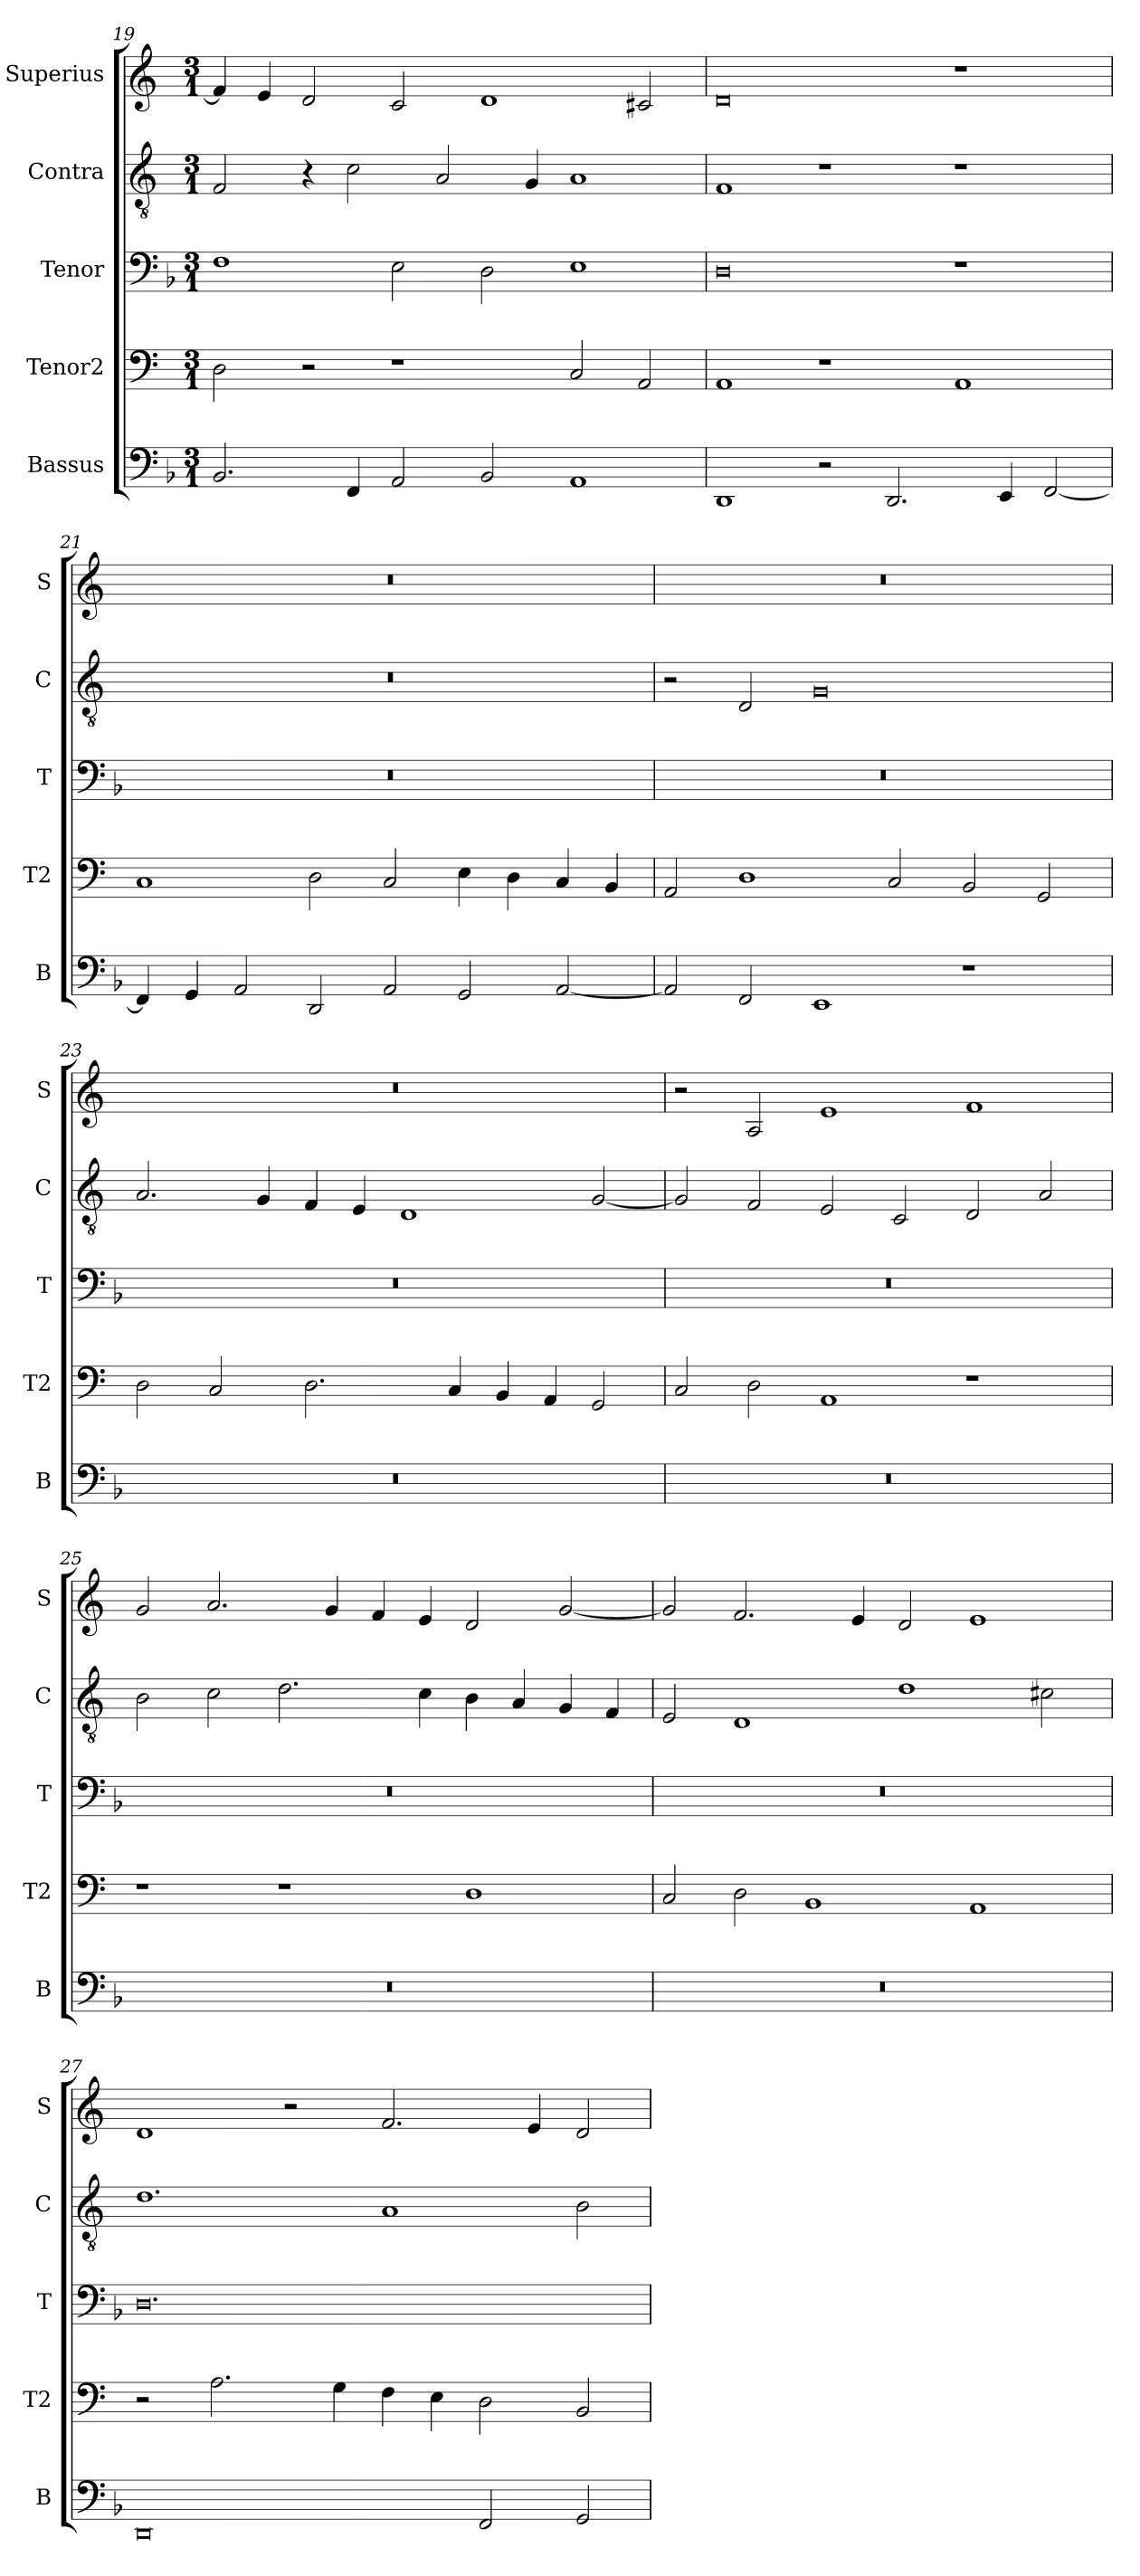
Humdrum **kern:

**kern	**kern	**kern	**kern	**kern
*part5	*part4	*part3	*part2	*part1
*staff5	*staff4	*staff3	*staff2	*staff1
*I"Bassus	*I"Tenor2	*I"Tenor	*I"Contra	*I"Superius
*I'B	*I'T2	*I'T	*I'C	*I'S
*clefF4	*clefF4	*clefF4	*clefGv2	*clefG2
*k[b-]	*k[]	*k[b-]	*k[]	*k[]
*M3/1	*M3/1	*M3/1	*M3/1	*M3/1
=19	=19	=19	=19	=19
2.BB-/	2D\	1F\	2F/	4f/]
.	.	.	.	4e/
.	2r	.	4r	2d/
4FF/	.	.	2c\	.
2AA/	1r	2E\	.	2c/
.	.	.	2A/	.
2BB-/	.	2D\	.	1d
.	.	.	4G/	.
1AA	2C/	1E\	1A	.
.	2AA/	.	.	2c#X/
=20	=20	=20	=20	=20
1DD	1AA	0D\	1F	0d
2r	1r	.	1r	.
2.DD/	.	.	.	.
.	1AA	1r	1r	1r
4EE/	.	.	.	.
[2FF/	.	.	.	.
=21	=21	=21	=21	=21
4FF/]	1C	0.r	0.r	0.r
4GG/	.	.	.	.
2AA/	.	.	.	.
2DD/	2D\	.	.	.
2AA/	2C/	.	.	.
2GG/	4E\	.	.	.
.	4D\	.	.	.
[2AA/	4C/	.	.	.
.	4BB/	.	.	.
=22	=22	=22	=22	=22
2AA/]	2AA/	0.r	2r	0.r
2FF/	1D	.	2D/	.
1EE	.	.	0G	.
.	2C/	.	.	.
1r	2BB/	.	.	.
.	2GG/	.	.	.
=23	=23	=23	=23	=23
0.r	2D\	0.r	2.A/	0.r
.	2C/	.	.	.
.	.	.	4G/	.
.	2.D\	.	4F/	.
.	.	.	4E/	.
.	.	.	1D	.
.	4C/	.	.	.
.	4BB/	.	.	.
.	4AA/	.	.	.
.	2GG/	.	[2G/	.
=24	=24	=24	=24	=24
0.r	2C/	0.r	2G/]	2r
.	2D\	.	2F/	2A/
.	1AA	.	2E/	1e
.	.	.	2C/	.
.	1r	.	2D/	1f
.	.	.	2A/	.
=25	=25	=25	=25	=25
0.r	1r	0.r	2B\	2g/
.	.	.	2c\	2.a/
.	1r	.	2.d\	.
.	.	.	.	4g/
.	.	.	.	4f/
.	.	.	4c\	4e/
.	1D	.	4B\	2d/
.	.	.	4A/	.
.	.	.	4G/	[2g/
.	.	.	4F/	.
=26	=26	=26	=26	=26
0.r	2C/	0.r	2E/	2g/]
.	2D\	.	1D	2.f/
.	1BB	.	.	.
.	.	.	.	4e/
.	.	.	1d	2d/
.	1AA	.	.	1e
.	.	.	2c#X\	.
=27	=27	=27	=27	=27
0DD	2r	0.D\	1.d	1d
.	2.A\	.	.	.
.	.	.	.	2r
.	4G\	.	.	.
.	4F\	.	1A	2.f/
.	4E\	.	.	.
2FF/	2D\	.	.	.
.	.	.	.	4e/
2GG/	2BB/	.	2B\	2d/
=	=	=	=	=
*-	*-	*-	*-	*-
